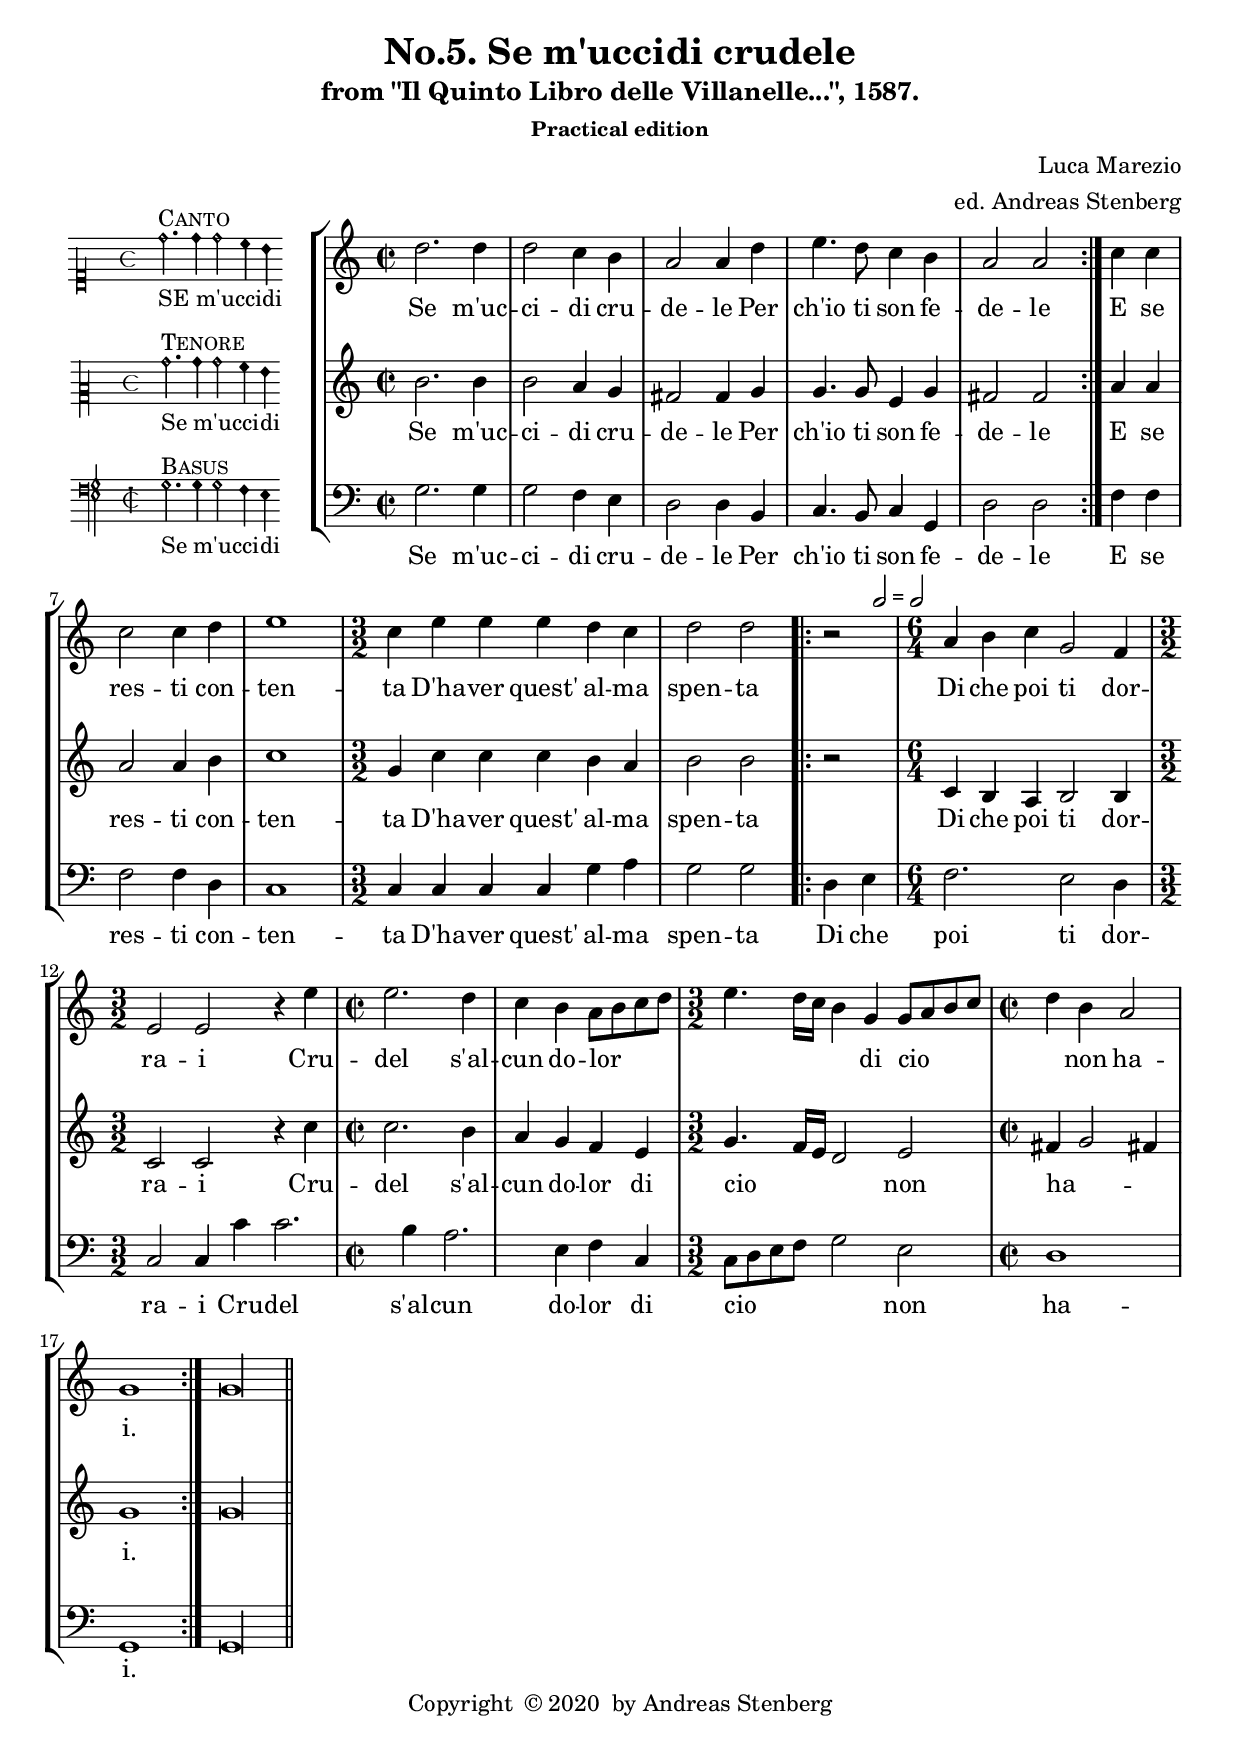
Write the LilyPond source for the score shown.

\version "2.20.0"

\include "deutsch.ly"

#(append! supported-clefs '(("mensural-f3" . ("clefs.mensural.f" 0 0))))

ficta = \once \set suggestAccidentals =##t

 \header {

  title = "No.5. Se m'uccidi crudele"

  subtitle = "from \"Il Quinto Libro delle Villanelle...\", 1587."

  subsubtitle = "Practical edition"

  composer = "Luca Marezio"

  arranger = "ed. Andreas Stenberg"
  poet = ""
  meter =""

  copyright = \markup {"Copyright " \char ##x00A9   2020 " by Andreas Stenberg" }

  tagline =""

}


global = {

  \key c \major

}

%% PDF p.5.

sopMusic = \relative c'' {


  \set Score.tempoHideNote = ##t

  \tempo 2 = 96

  \time 2/2
  \repeat volta 2 {
  d2. d4
  d2 c4 h4
  a2 a4 d4
  e4. d8 c4 h4
  a2 a2

  }
\partial 2
  c4 c4
  c2 c4 d4
  e1
  \time 3/2
  c4 e4 e4 e4 d4 c4

  d2 d2


  \repeat volta 2 {

    r2
\mark \markup {
      \fontsize #-3
      {
        \note { 2 } #1
        =
        \note { 2 } #1
      }
    }
    \time 6/4
    a4 h4
    c4 g2 f4
    \time 3/2
    e2 e2 r4 e'4
    \time 2/2
    e2. d4
    c4 h4 a8\melisma h8 c8 d8
    \time 3/2
    e4. d16 c16 h4\melismaEnd g4
    g8\melisma a8 h8 c8
    \time 2/2
    d4 \melismaEnd h4 a2
    g1

  }


  \cadenzaOn

  g\longa*1/2

  \bar "||"

  \cadenzaOff

}

sopWords = \lyricmode {

  Se m'uc -- ci -- di cru -- de -- le
  Per ch'io ti son fe -- de -- le
  E se res -- ti con -- ten -- ta
  D'ha -- ver quest' al -- ma spen -- ta
  Di che poi ti dor -- ra -- i
  Cru -- del s'al -- cun do -- lor di cio non ha -- i.

}

%% PDF p.53.

altoMusic = \relative c' {

  \repeat volta 2 {
  h'2. h4
  h2 a4 g4
  fis2 fis4 g4
  g4. g8 e4 g4
  fis!2 fis2
  }

  a4 a4
  a2 a4 h4
  c1 g4 c4
  c4 c4 h4 a4
  h2 h2

  \repeat volta 2 {
  r2 c,4 h4
  a4 h2 h4
  c2 c2 r4 c'4
  c2. h4
  a4 g4 f4 e4 g4.\melisma f16 e16
  d2\melismaEnd e2
  fis4\melisma g2 fis!4\melismaEnd
  g1
    \revert Staff.BarLine.transparent

  }

  \cadenzaOn

  g\longa*1/2

  \cadenzaOff

}

altoWords = \lyricmode {

  Se m'uc -- ci -- di cru -- de -- le
  Per ch'io ti son fe -- de -- le
  E se res -- ti con -- ten -- ta
  D'ha -- ver quest' al -- ma spen -- ta
  Di che poi ti dor -- ra -- i
  Cru -- del s'al -- cun do -- lor di cio non ha -- i.

}

%% PDF p.101.

bassMusic = \relative c {

  \clef "bass"

  \repeat volta 2 {
  g'2. g4
  g2 f4 e4
  d2 d4 h4
  c4. h8 c4 g4
  d'2 d2
  }

  f4 f4
  f2 f4 d4
  c1
  c4 c4 c4 c4 g'4 a4
  g2 g2

  \repeat volta 2 {
  d4 e4
  f2. e2 d4
  c2 c4 c'4
  c2. h4
  a2. e4
  f4 c4 c8\melisma d8 e8 f8 g2\melismaEnd e2
  d1
  g,1

  }

  \cadenzaOn

  g\longa*1/2

  \cadenzaOff

}

bassWords = \lyricmode {

  Se m'uc -- ci -- di cru -- de -- le
  Per ch'io ti son fe -- de -- le
  E se res -- ti con -- ten -- ta
  D'ha -- ver quest' al -- ma spen -- ta
  Di che poi ti dor -- ra -- i
  Cru -- del s'al -- cun do -- lor di cio non ha -- i.

}

incipitDiscantus = \markup {

  \score {

    {

      %      \set Staff.instrumentName = #"Tenor "

      \override NoteHead.style = #'neomensural

      \override Rest.style = #'neomensural

      \override Staff.TimeSignature.style = #'mensural

      \cadenzaOn

      \clef "petrucci-c1"

      \key c \major

      \time 4/4


      d''2.^\markup { \smallCaps"Canto"} _"SE m'uccidi"

      d''4 d''2 c''4 h'4

    }

    \layout {

      \context {

        \Voice

        \remove "Ligature_bracket_engraver"

        \consists "Mensural_ligature_engraver"

      }

      line-width = 4.5\cm

    }

  }

}



incipitAltus = \markup {

  \score {

    {

      %      \set Staff.instrumentName = #"Tenor "

      \override NoteHead.style = #'neomensural

      \override Rest.style = #'neomensural

      \override Staff.TimeSignature.style = #'mensural

      \cadenzaOn

      \clef "petrucci-c2"

      \key c \major

      \time 4/4

      h'2.^\markup \smallCaps"Tenore"_"Se m'uccidi"

      h'4 h'2 a'4 g'4

    }

    \layout {

      \context {

        \Voice

        \remove "Ligature_bracket_engraver"

        \consists "Mensural_ligature_engraver"

      }

      line-width = 4.5\cm

    }

  }

}



incipitBassus = \markup {

  \score {

    {

      %      \set Staff.instrumentName = #"Tenor "

      \override NoteHead.style = #'neomensural

      \override Rest.style = #'neomensural

      \override Staff.TimeSignature.style = #'mensural

      \cadenzaOn

      \clef "petrucci-f"

      \key c \major

      \time 2/2

      g2.^\markup \smallCaps"Basus"_"Se m'uccidi"

      g4 g2 f4 e4

    }

    \layout {

      \context {

        \Voice

        \remove "Ligature_bracket_engraver"

        \consists "Mensural_ligature_engraver"

      }

      line-width = 4.5\cm

    }

  }

}



\score {

  <<

    \new StaffGroup \with {

      \override VerticalAxisGroup.staff-staff-spacing = #'((basic-distance . 12))

    } <<

      \new Staff = treble <<

        \set Staff.instrumentName = \incipitDiscantus

        \new Voice = "sopranos" {

          \set  Staff.midiInstrument ="choir aahs"

          %	\voiceOne

          << \global \sopMusic >>

        }

      >>

      \new Lyrics = sopranos { s1 }


      \new Staff = "medius" <<

        \set Staff.instrumentName = \incipitAltus


        \new Voice = "altos" {

          %	\voiceTwo

          \set  Staff.midiInstrument ="choir aahs"

          << \global \altoMusic >>

        }

      >>


      \new Lyrics = "altos" { s1 }


      \new Staff ="basses" {

        \set Staff.instrumentName = \incipitBassus


        \new Voice = "basses" {

          \set  Staff.midiInstrument ="choir aahs"

          %	\voiceTwo

          << \global \bassMusic >>

        }

      }

    >>

    \new Lyrics = basses { s1 }


    \context Lyrics = sopranos \lyricsto sopranos \sopWords

    \context Lyrics = altos \lyricsto altos \altoWords

    \context Lyrics = basses \lyricsto basses \bassWords

  >>

  \layout {

    \context {

      \Score

      % no bars in staves

      %      \override BarLine.transparent = ##t


    }

    % the next three instructions keep the lyrics between the bar lines

    \context {

      \Lyrics

      \consists "Bar_engraver"

      \override BarLine.transparent = ##t

    }

    \context {

      \StaffGroup

      \consists "Separating_line_group_engraver"

    }

    \context {

      \Voice

      % no slurs

      \override Slur.transparent = ##t

      % Comment in the below "\remove" command to allow line

      % breaking also at those barlines where a note overlaps

      % into the next bar.  The command is commented out in this

      % short example score, but especially for large scores, you

      % will typically yield better line breaking and thus improve

      % overall spacing if you comment in the following command.

      %\remove "Forbid_line_break_engraver"

    }

    indent = 4.5\cm

  }


}

%% Stanzas 2 - 4

\pageBreak

\markup {

  \fontsize #1.0

  \column {

    \fill-line { "2." }

    \fill-line {

      \column {

        \line { La legge vol sia ucciso }

        \line { \hspace #'2 Chi del spirto diviso }

        \line { \hspace #'2  Altrui hà fatto in terra }

        \line { \hspace #'2 Con cosi ingiusta guerra }

        \line { \hspace #'2  E tu crudel consenti }

        \line { \hspace #'2  D'uccider un che t'ama e non ti penti. }
      }

    }

    \vspace #1.0

    \fill-line { "3." }

    \fill-line {

      \column {

        \line { Fra ogni virtù la fede }

        \line { \hspace #'2 Pregiata esser si vede }

        \line { \hspace #'2  E al nemico e a l'amante }

        \line { \hspace #'2 Giusto è l'esser costante }

        \line { \hspace #'2  Tu in che stima sarai }

        \line { \hspace #'2  S'il mancar di tua fè si leggier fai. }

      }

    }

        \vspace #1.0

    \fill-line { "4." }

    \fill-line {

      \column {

        \line { S'io ti seguo mi fuggi }

        \line { \hspace #'2 Se t'amo mi distruggi }

        \line { \hspace #'2  Ma s'è giusto che mora }

        \line { \hspace #'2 Chi t'ama e chi t'adora }

        \line { \hspace #'2  Credi giamai non fia }

        \line { \hspace #'2  Ch'a veder tarai la vendetta mia. }

      }
    }

  }

}

\score {

  \unfoldRepeats

  <<

    \new StaffGroup <<

      \new Staff = treble <<

        \set Staff.instrumentName = \incipitDiscantus

        \new Voice = "sopranos" {

          \set  Staff.midiInstrument ="choir aahs"

          %	\voiceOne

          << \global \sopMusic >>

        }

      >>

      \new Lyrics = sopranos { s1 }


      \new Staff = "medius" <<

        \set Staff.instrumentName = \incipitAltus


        \new Voice = "altos" {

          %	\voiceTwo

          \set  Staff.midiInstrument ="choir aahs"

          << \global \altoMusic >>

        }

      >>


      \new Lyrics = "altos" { s1 }


      \new Staff ="basses" {

        \set Staff.instrumentName = \incipitBassus


        \new Voice = "basses" {

          \set  Staff.midiInstrument ="choir aahs"

          \clef "G_8"

          %	\voiceTwo

          << \global \bassMusic >>

        }

      }

    >>

    \new Lyrics = basses { s1 }


    \context Lyrics = sopranos \lyricsto sopranos \sopWords

    \context Lyrics = altos \lyricsto altos \altoWords

    \context Lyrics = basses \lyricsto basses \bassWords

  >>

  \midi {}

}

\paper {

  ragged-bottom = ##t

  ragged-last-bottom = ##t

  ragged-last = ##t

}


%{

convert-ly.py (GNU LilyPond) 2.18.2  convert-ly.py: Processing `'...

Applying conversion: 2.15.7, 2.15.9, 2.15.10, 2.15.16, 2.15.17,

2.15.18, 2.15.19, 2.15.20, 2.15.25, 2.15.32, 2.15.39, 2.15.40,

2.15.42, 2.15.43, 2.16.0, 2.17.0, 2.17.4, 2.17.5, 2.17.6, 2.17.11,

2.17.14, 2.17.15, 2.17.18, 2.17.19, 2.17.20, 2.17.25, 2.17.27,

2.17.29, 2.17.97, 2.18.0

%}
